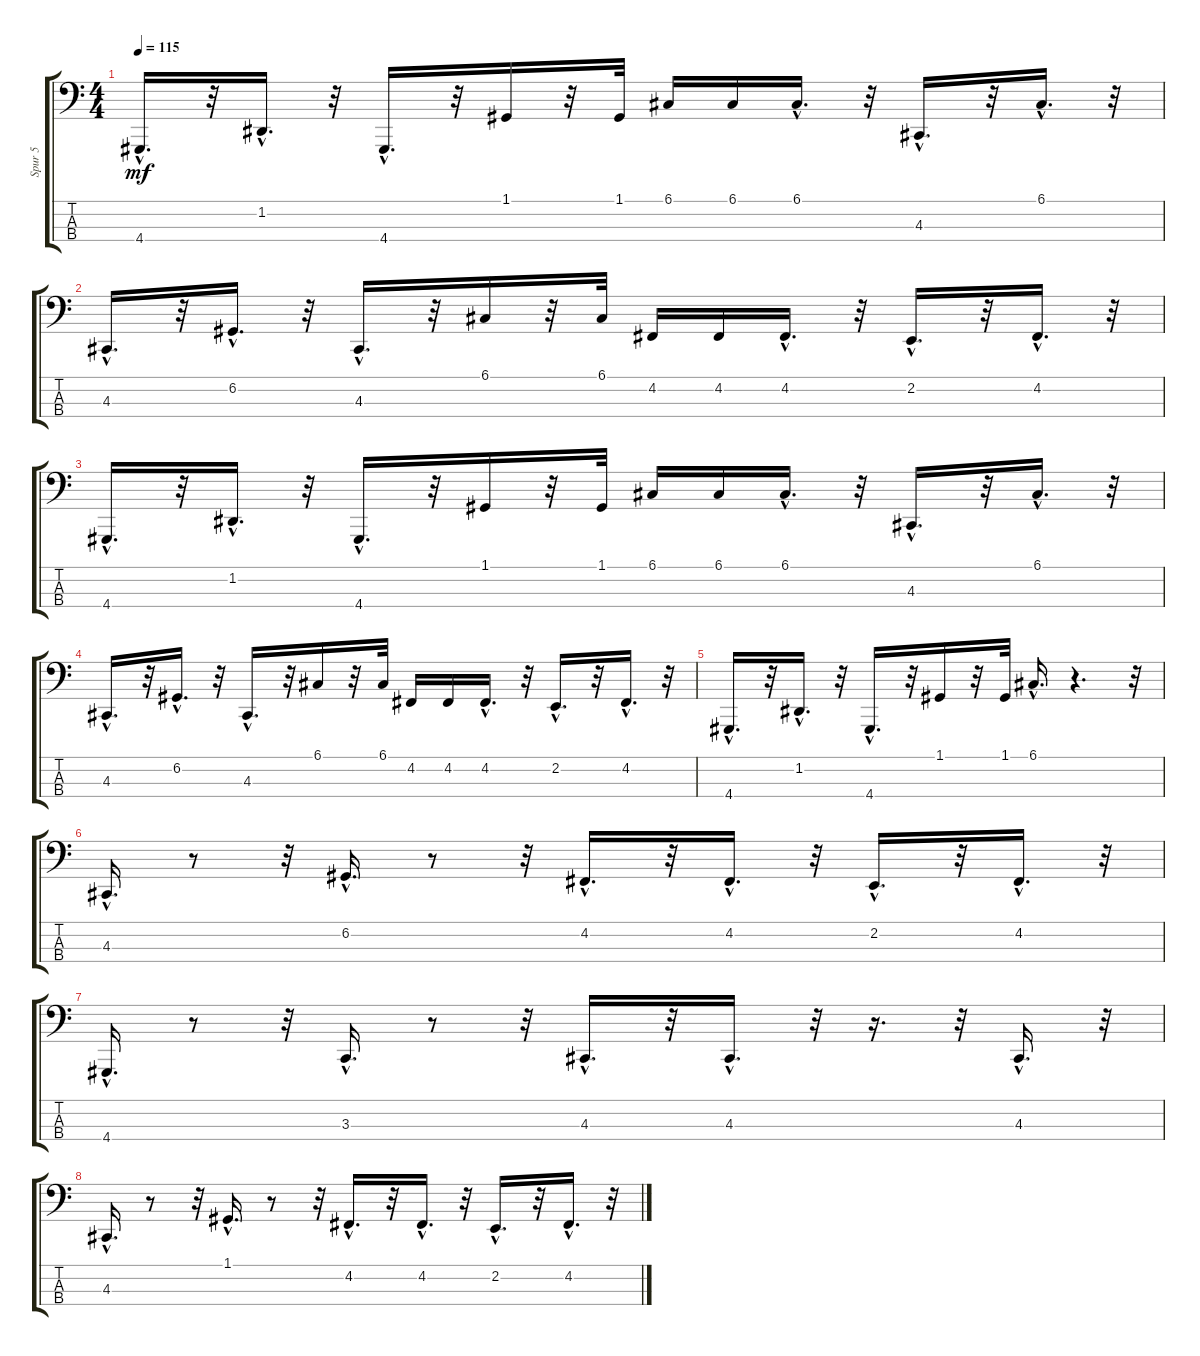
\track ("Spur 5" "Spur 5") {instrument acousticgrandpiano}
\staff {score tabs}
\tuning (G2 D2 A1 E1) {hide}
\ts (4 4)
\tempo 115
\clef f4
\ks c
4.4{hac}.16{d dy mf} r.32 1.2{hac}.16{d} r.32 4.4{hac}.16{d} r.32 1.1.16 r.32 1.1.32 6.1.16 6.1.16 6.1{hac}.16{d} r.32 4.3{hac}.16{d} r.32 6.1{hac}.16{d} r.32 |
4.3{hac}.16{d} r.32 6.2{hac}.16{d} r.32 4.3{hac}.16{d} r.32 6.1.16 r.32 6.1.32 4.2.16 4.2.16 4.2{hac}.16{d} r.32 2.2{hac}.16{d} r.32 4.2{hac}.16{d} r.32 |
4.4{hac}.16{d} r.32 1.2{hac}.16{d} r.32 4.4{hac}.16{d} r.32 1.1.16 r.32 1.1.32 6.1.16 6.1.16 6.1{hac}.16{d} r.32 4.3{hac}.16{d} r.32 6.1{hac}.16{d} r.32 |
4.3{hac}.16{d} r.32 6.2{hac}.16{d} r.32 4.3{hac}.16{d} r.32 6.1.16 r.32 6.1.32 4.2.16 4.2.16 4.2{hac}.16{d} r.32 2.2{hac}.16{d} r.32 4.2{hac}.16{d} r.32 |
4.4{hac}.16{d} r.32 1.2{hac}.16{d} r.32 4.4{hac}.16{d} r.32 1.1.16 r.32 1.1.32 6.1{hac}.16{d} r.4{d} r.32 |
4.3{hac}.16{d} r.8 r.32 6.2{hac}.16{d} r.8 r.32 4.2{hac}.16{d} r.32 4.2{hac}.16{d} r.32 2.2{hac}.16{d} r.32 4.2{hac}.16{d} r.32 |
4.4{hac}.16{d} r.8 r.32 3.3{hac}.16{d} r.8 r.32 4.3{hac}.16{d} r.32 4.3{hac}.16{d} r.32 r.16{d} r.32 4.3{hac}.16{d} r.32 |
4.3{hac}.16{d} r.8 r.32 1.1{hac}.16{d} r.8 r.32 4.2{hac}.16{d} r.32 4.2{hac}.16{d} r.32 2.2{hac}.16{d} r.32 4.2{hac}.16{d} r.32
